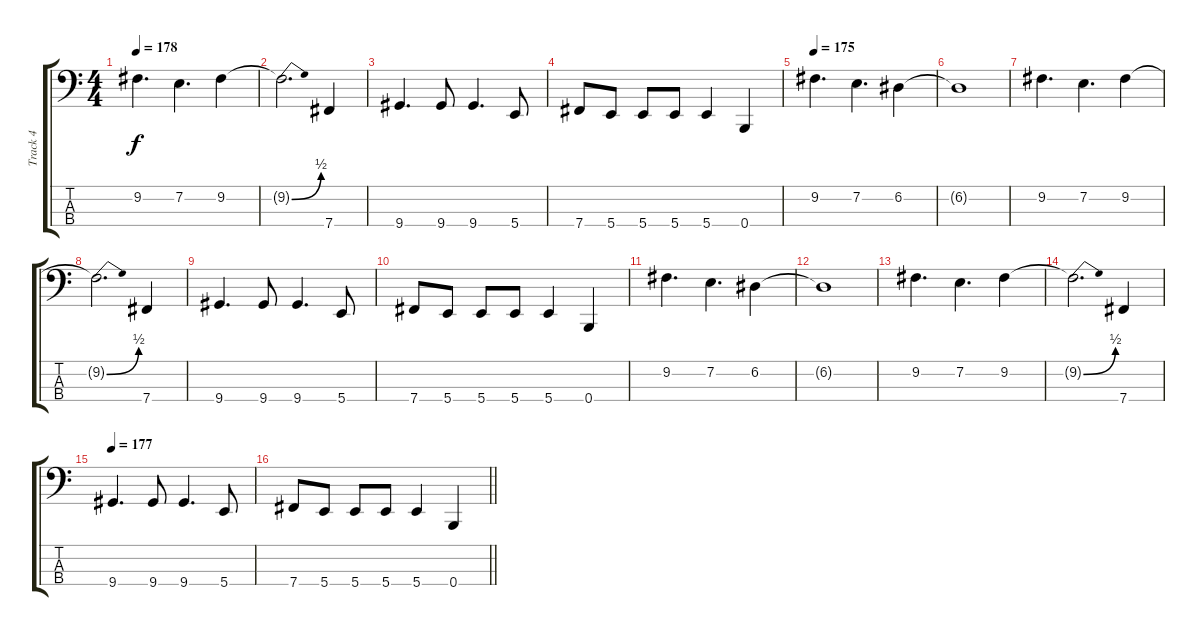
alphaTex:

\track ("Track 4" "Track 4") {instrument electricbasspick}
\staff {score tabs}
\tuning (D2 A1 E1 B0) {hide}
\ts (4 4)
\tempo 178
\clef f4
\ks c
9.2.4{d dy f} 7.2.4{d} 9.2.4 |
9.2{be (bend 0 0 60 2) t}.2{d} 7.4.4 |
9.4.4{d} 9.4.8 9.4.4{d} 5.4.8 |
7.4.8 5.4.8 5.4.8 5.4.8 5.4.4 0.4.4 |
\tempo 175
9.2.4{d} 7.2.4{d} 6.2.4 |
6.2{t}.1 |
9.2.4{d} 7.2.4{d} 9.2.4 |
9.2{be (bend 0 0 60 2) t}.2{d} 7.4.4 |
9.4.4{d} 9.4.8 9.4.4{d} 5.4.8 |
7.4.8 5.4.8 5.4.8 5.4.8 5.4.4 0.4.4 |
9.2.4{d} 7.2.4{d} 6.2.4 |
6.2{t}.1 |
9.2.4{d} 7.2.4{d} 9.2.4 |
9.2{be (bend 0 0 60 2) t}.2{d} 7.4.4 |
\tempo 177
9.4.4{d} 9.4.8 9.4.4{d} 5.4.8 |
\barLineRight lightlight
7.4.8 5.4.8 5.4.8 5.4.8 5.4.4 0.4.4
